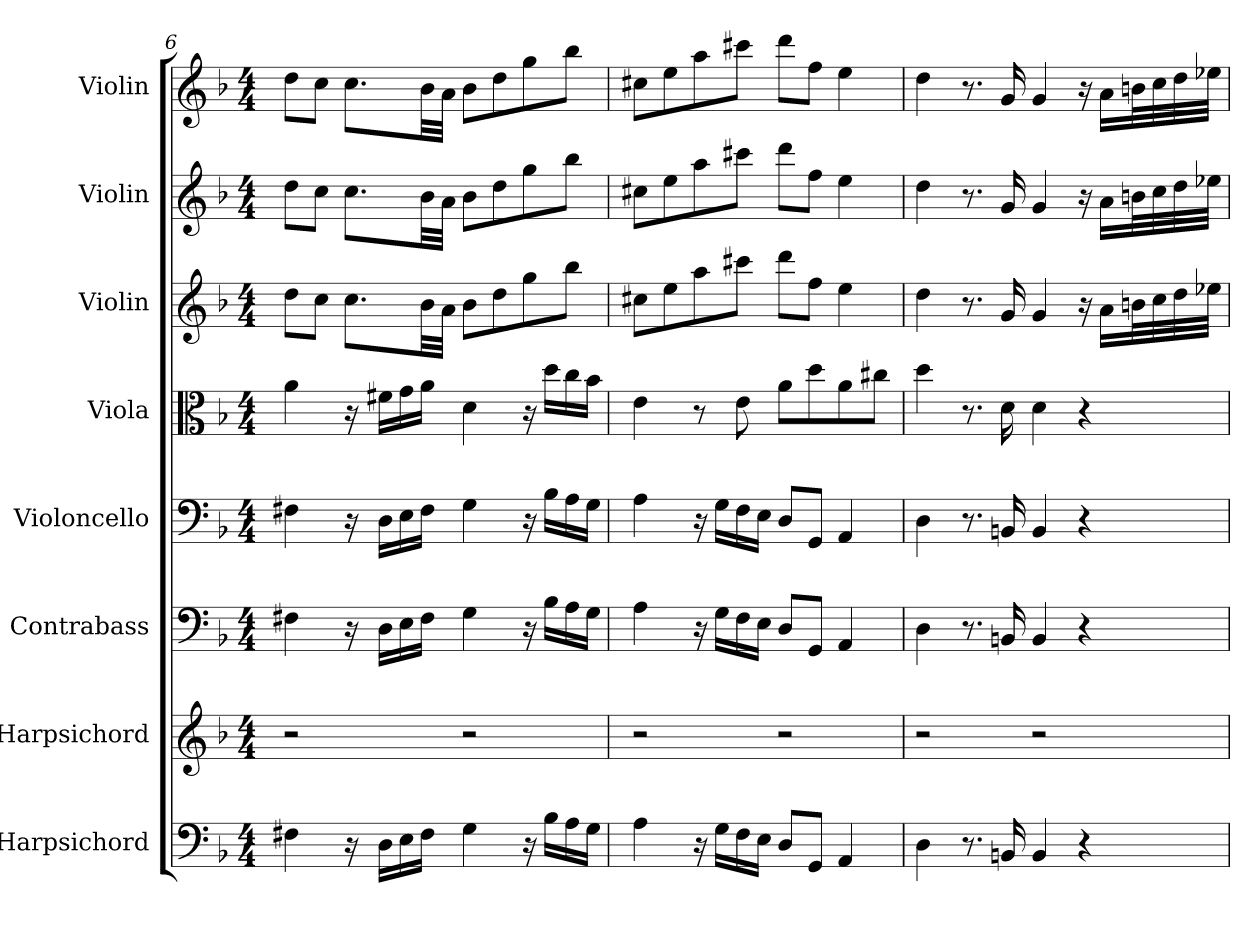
**kern	**kern	**kern	**kern	**kern	**kern	**kern	**kern
*part8	*part7	*part6	*part5	*part4	*part3	*part2	*part1
*staff8	*staff7	*staff6	*staff5	*staff4	*staff3	*staff2	*staff1
*I"Harpsichord	*I"Harpsichord	*I"Contrabass	*I"Violoncello	*I"Viola	*I"Violin	*I"Violin	*I"Violin
*I'Hpschd	*I'Hpschd	*I'Cb	*I'Vc	*I'Vla	*I'Vln	*I'Vln	*I'Vln
*clefF4	*clefG2	*clefF4	*clefF4	*clefC3	*clefG2	*clefG2	*clefG2
*k[b-]	*k[b-]	*k[b-]	*k[b-]	*k[b-]	*k[b-]	*k[b-]	*k[b-]
*M4/4	*M4/4	*M4/4	*M4/4	*M4/4	*M4/4	*M4/4	*M4/4
=6	=6	=6	=6	=6	=6	=6	=6
4F#X\	2r	4F#X\	4F#X\	4a\	8dd\L	8dd\L	8dd\L
.	.	.	.	.	8cc\J	8cc\J	8cc\J
16r	.	16r	16r	16r	8.cc\L	8.cc\L	8.cc\L
16D\LL	.	16D\LL	16D\LL	16f#X\LL	.	.	.
16E\	.	16E\	16E\	16g\	.	.	.
16F#\JJ	.	16F#\JJ	16F#\JJ	16a\JJ	32b-\LL	32b-\LL	32b-\LL
.	.	.	.	.	32a\JJJ	32a\JJJ	32a\JJJ
4G\	2r	4G\	4G\	4d\	8b-\L	8b-\L	8b-\L
.	.	.	.	.	8dd\	8dd\	8dd\
16r	.	16r	16r	16r	8gg\	8gg\	8gg\
16B-\LL	.	16B-\LL	16B-\LL	16dd\LL	.	.	.
16A\	.	16A\	16A\	16cc\	8bb-\J	8bb-\J	8bb-\J
16G\JJ	.	16G\JJ	16G\JJ	16b-\JJ	.	.	.
=7	=7	=7	=7	=7	=7	=7	=7
4A\	2r	4A\	4A\	4e\	8cc#X\L	8cc#X\L	8cc#X\L
.	.	.	.	.	8ee\	8ee\	8ee\
16r	.	16r	16r	8r	8aa\	8aa\	8aa\
16G\LL	.	16G\LL	16G\LL	.	.	.	.
16F\	.	16F\	16F\	8e\	8ccc#X\J	8ccc#X\J	8ccc#X\J
16E\JJ	.	16E\JJ	16E\JJ	.	.	.	.
8D/L	2r	8D/L	8D/L	8a\L	8ddd\L	8ddd\L	8ddd\L
8GG/J	.	8GG/J	8GG/J	8dd\	8ff\J	8ff\J	8ff\J
4AA/	.	4AA/	4AA/	8a\	4ee\	4ee\	4ee\
.	.	.	.	8cc#X\J	.	.	.
=8	=8	=8	=8	=8	=8	=8	=8
4D\	2r	4D\	4D\	4dd\	4dd\	4dd\	4dd\
8.r	.	8.r	8.r	8.r	8.r	8.r	8.r
16BBn/	.	16BBn/	16BBn/	16d\	16g/	16g/	16g/
4BB/	2r	4BB/	4BB/	4d\	4g/	4g/	4g/
4r	.	4r	4r	4r	16r	16r	16r
.	.	.	.	.	16a\LL	16a\LL	16a\LL
.	.	.	.	.	32bn\L	32bn\L	32bn\L
.	.	.	.	.	32cc\	32cc\	32cc\
.	.	.	.	.	32dd\	32dd\	32dd\
.	.	.	.	.	32ee-X\JJJ	32ee-X\JJJ	32ee-X\JJJ
=	=	=	=	=	=	=	=
*-	*-	*-	*-	*-	*-	*-	*-
